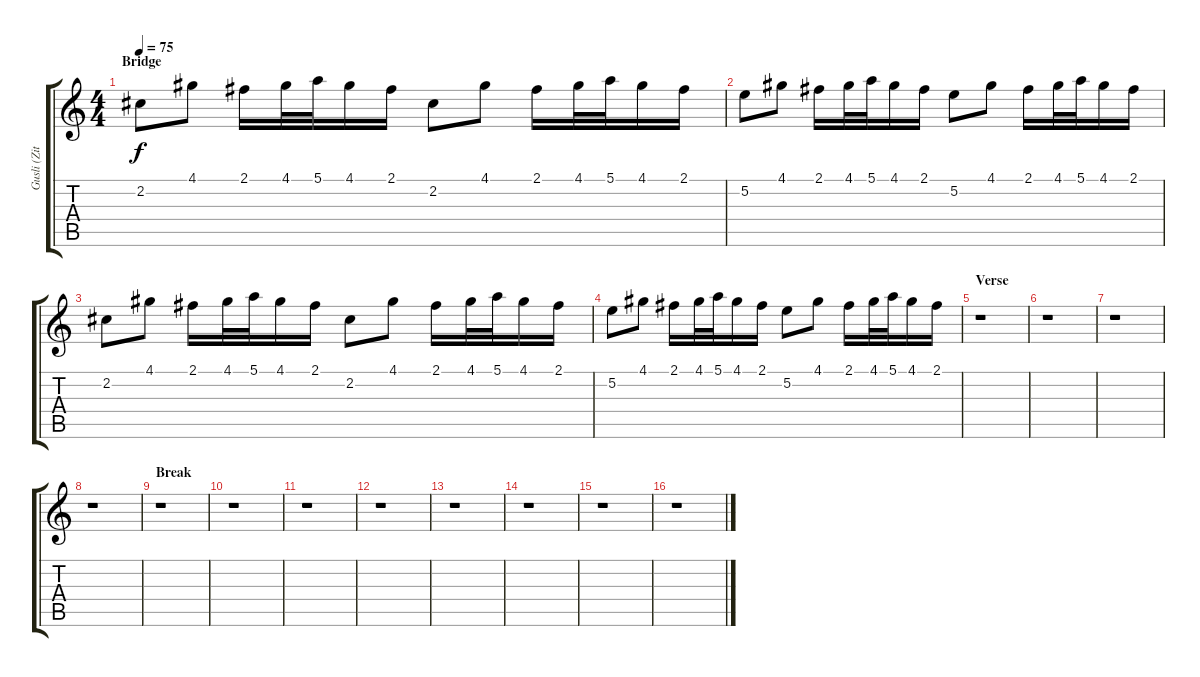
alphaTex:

\track ("Gusli (Zither)" "Gusli (Zit") {instrument acousticguitarsteel}
\staff {score tabs}
\tuning (E4 B3 G3 D3 A2 E2) {hide}
\ts (4 4)
\section ("" "Bridge")
\tempo 75
\clef g2
\ks c
2.2.8{dy f} 4.1.8 2.1.16 4.1.32 5.1.32 4.1.16 2.1.16 2.2.8 4.1.8 2.1.16 4.1.32 5.1.32 4.1.16 2.1.16 |
5.2.8 4.1.8 2.1.16 4.1.32 5.1.32 4.1.16 2.1.16 5.2.8 4.1.8 2.1.16 4.1.32 5.1.32 4.1.16 2.1.16 |
2.2.8 4.1.8 2.1.16 4.1.32 5.1.32 4.1.16 2.1.16 2.2.8 4.1.8 2.1.16 4.1.32 5.1.32 4.1.16 2.1.16 |
5.2.8 4.1.8 2.1.16 4.1.32 5.1.32 4.1.16 2.1.16 5.2.8 4.1.8 2.1.16 4.1.32 5.1.32 4.1.16 2.1.16 |
\section ("" "Verse")
r.1 |
r.1 |
r.1 |
r.1 |
\section ("" "Break")
r.1 |
r.1 |
r.1 |
r.1 |
r.1 |
r.1 |
r.1 |
r.1
